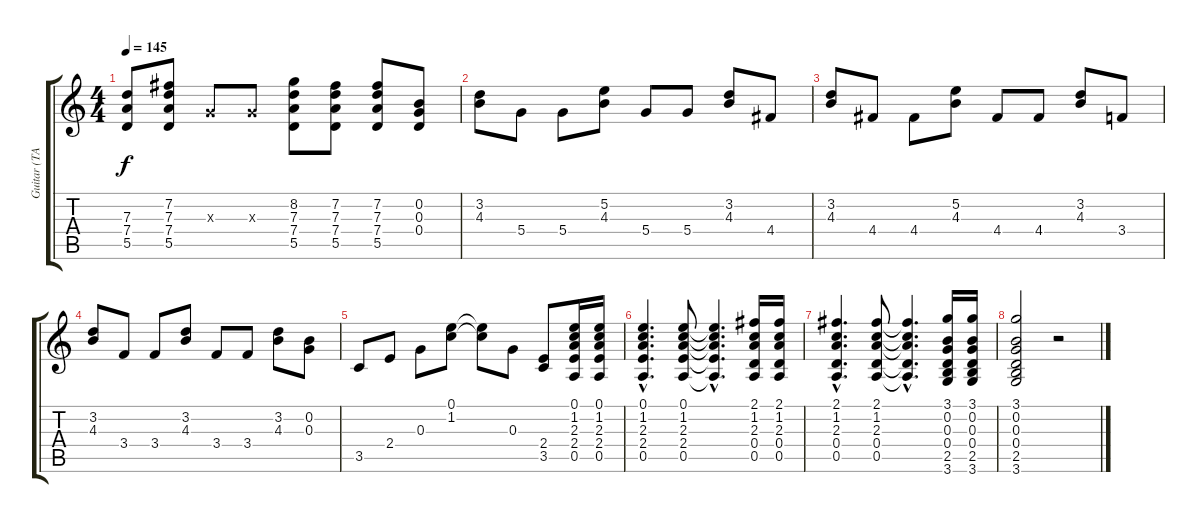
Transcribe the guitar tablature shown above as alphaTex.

\track ("Guitar (TAKUYA)" "Guitar (TA") {instrument overdrivenguitar}
\staff {score tabs}
\tuning (E4 B3 G3 D3 A2 E2) {hide}
\ts (4 4)
\tempo 145
\clef g2
\ks c
(7.3 7.4 5.5).8{dy f} (7.2 7.3 7.4 5.5).8 0.3{x}.8 0.3{x}.8 (8.2 7.3 7.4 5.5).8 (7.2 7.3 7.4 5.5).8 (7.2 7.3 7.4 5.5).8 (0.2 0.3 0.4).8 |
(3.2 4.3).8 5.4.8 5.4.8 (5.2 4.3).8 5.4.8 5.4.8 (3.2 4.3).8 4.4.8 |
(3.2 4.3).8 4.4.8 4.4.8 (5.2 4.3).8 4.4.8 4.4.8 (3.2 4.3).8 3.4.8 |
(3.2 4.3).8 3.4.8 3.4.8 (3.2 4.3).8 3.4.8 3.4.8 (3.2 4.3).8 (0.2 0.3).8 |
3.5.8 2.4.8 0.3.8 (0.1 1.2).8 (0.1{t} 1.2{t}).8 0.3.8 (2.4 3.5).8 (0.1 1.2 2.3 2.4 0.5).16 (0.1 1.2 2.3 2.4 0.5).16 |
(0.1{hac} 1.2{hac} 2.3{hac} 2.4{hac} 0.5{hac}).4{d} (0.1 1.2 2.3 2.4 0.5).8 (0.1{hac t} 1.2{hac t} 2.3{hac t} 2.4{hac t} 0.5{hac t}).4{d} (2.1 1.2 2.3 0.4 0.5).16 (2.1 1.2 2.3 0.4 0.5).16 |
(2.1{hac} 1.2{hac} 2.3{hac} 0.4{hac} 0.5{hac}).4{d} (2.1 1.2 2.3 0.4 0.5).8 (2.1{hac t} 1.2{hac t} 2.3{hac t} 0.4{hac t} 0.5{hac t}).4{d} (3.1 0.2 0.3 0.4 2.5 3.6).16 (3.1 0.2 0.3 0.4 2.5 3.6).16 |
(3.1 0.2 0.3 0.4 2.5 3.6).2 r.2
